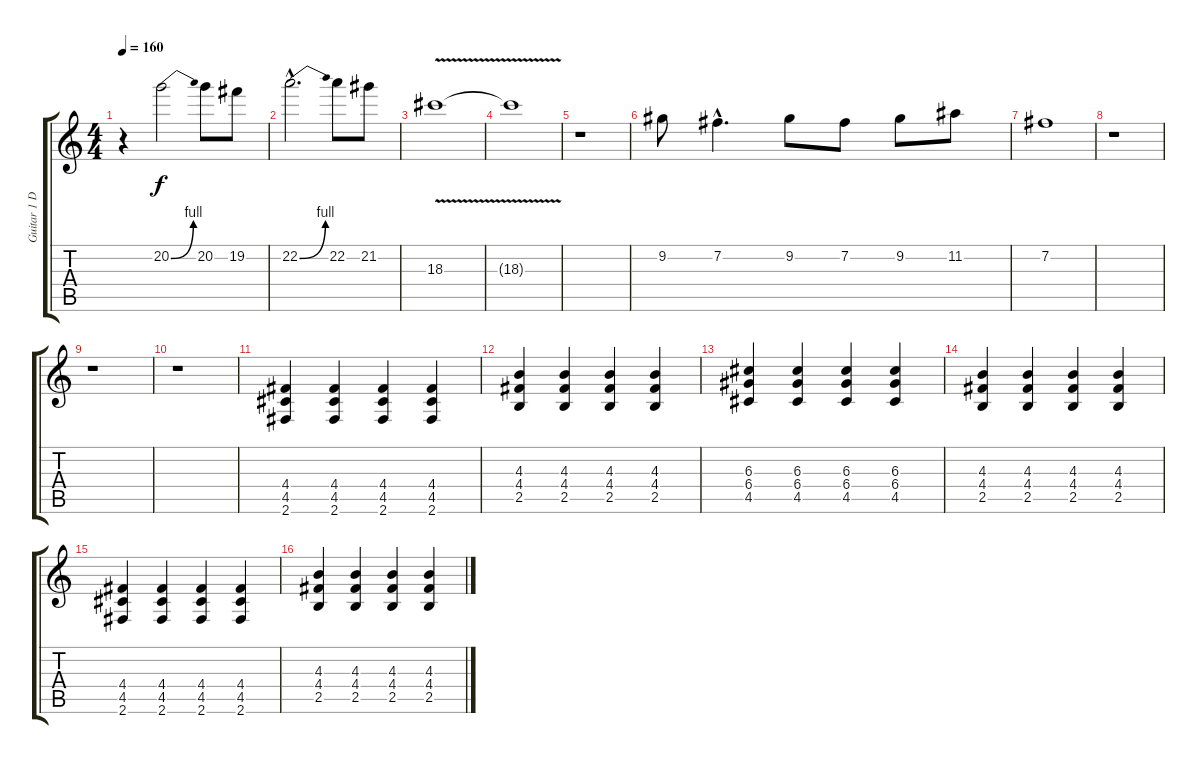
\track ("Guitar 1 Disto" "Guitar 1 D") {instrument distortionguitar}
\staff {score tabs}
\tuning (E4 B3 G3 D3 A2 E2) {hide}
\ts (4 4)
\tempo 160
\clef g2
\ks c
r.4{dy f} 20.2{be (bend 0 0 60 4)}.2 20.2.8 19.2.8 |
22.2{be (bend 0 0 60 4) hac}.2{d} 22.2.8 21.2.8 |
18.3{v}.1 |
18.3{t}.1 |
r.1 |
9.2.8 7.2{hac}.4{d} 9.2.8 7.2.8 9.2.8 11.2.8 |
7.2.1 |
r.1 |
r.1 |
r.1 |
(4.4 4.5 2.6).4 (4.4 4.5 2.6).4 (4.4 4.5 2.6).4 (4.4 4.5 2.6).4 |
(4.3 4.4 2.5).4 (4.3 4.4 2.5).4 (4.3 4.4 2.5).4 (4.3 4.4 2.5).4 |
(6.3 6.4 4.5).4 (6.3 6.4 4.5).4 (6.3 6.4 4.5).4 (6.3 6.4 4.5).4 |
(4.3 4.4 2.5).4 (4.3 4.4 2.5).4 (4.3 4.4 2.5).4 (4.3 4.4 2.5).4 |
(4.4 4.5 2.6).4 (4.4 4.5 2.6).4 (4.4 4.5 2.6).4 (4.4 4.5 2.6).4 |
(4.3 4.4 2.5).4 (4.3 4.4 2.5).4 (4.3 4.4 2.5).4 (4.3 4.4 2.5).4
